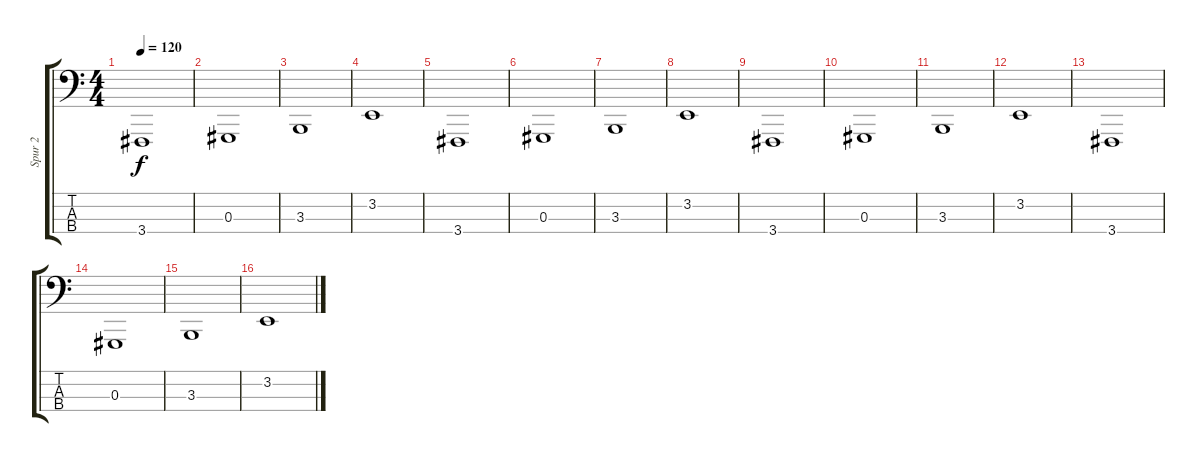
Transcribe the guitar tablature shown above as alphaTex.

\track ("Spur 2" "Spur 2") {instrument synthstrings1}
\staff {score tabs}
\tuning (Gb2 Db2 Ab1 Eb1) {hide}
\ts (4 4)
\tempo 120
\clef f4
\ks c
3.4.1{dy f} |
0.3.1 |
3.3.1 |
3.2.1 |
3.4.1 |
0.3.1 |
3.3.1 |
3.2.1 |
3.4.1 |
0.3.1 |
3.3.1 |
3.2.1 |
3.4.1 |
0.3.1 |
3.3.1 |
3.2.1
